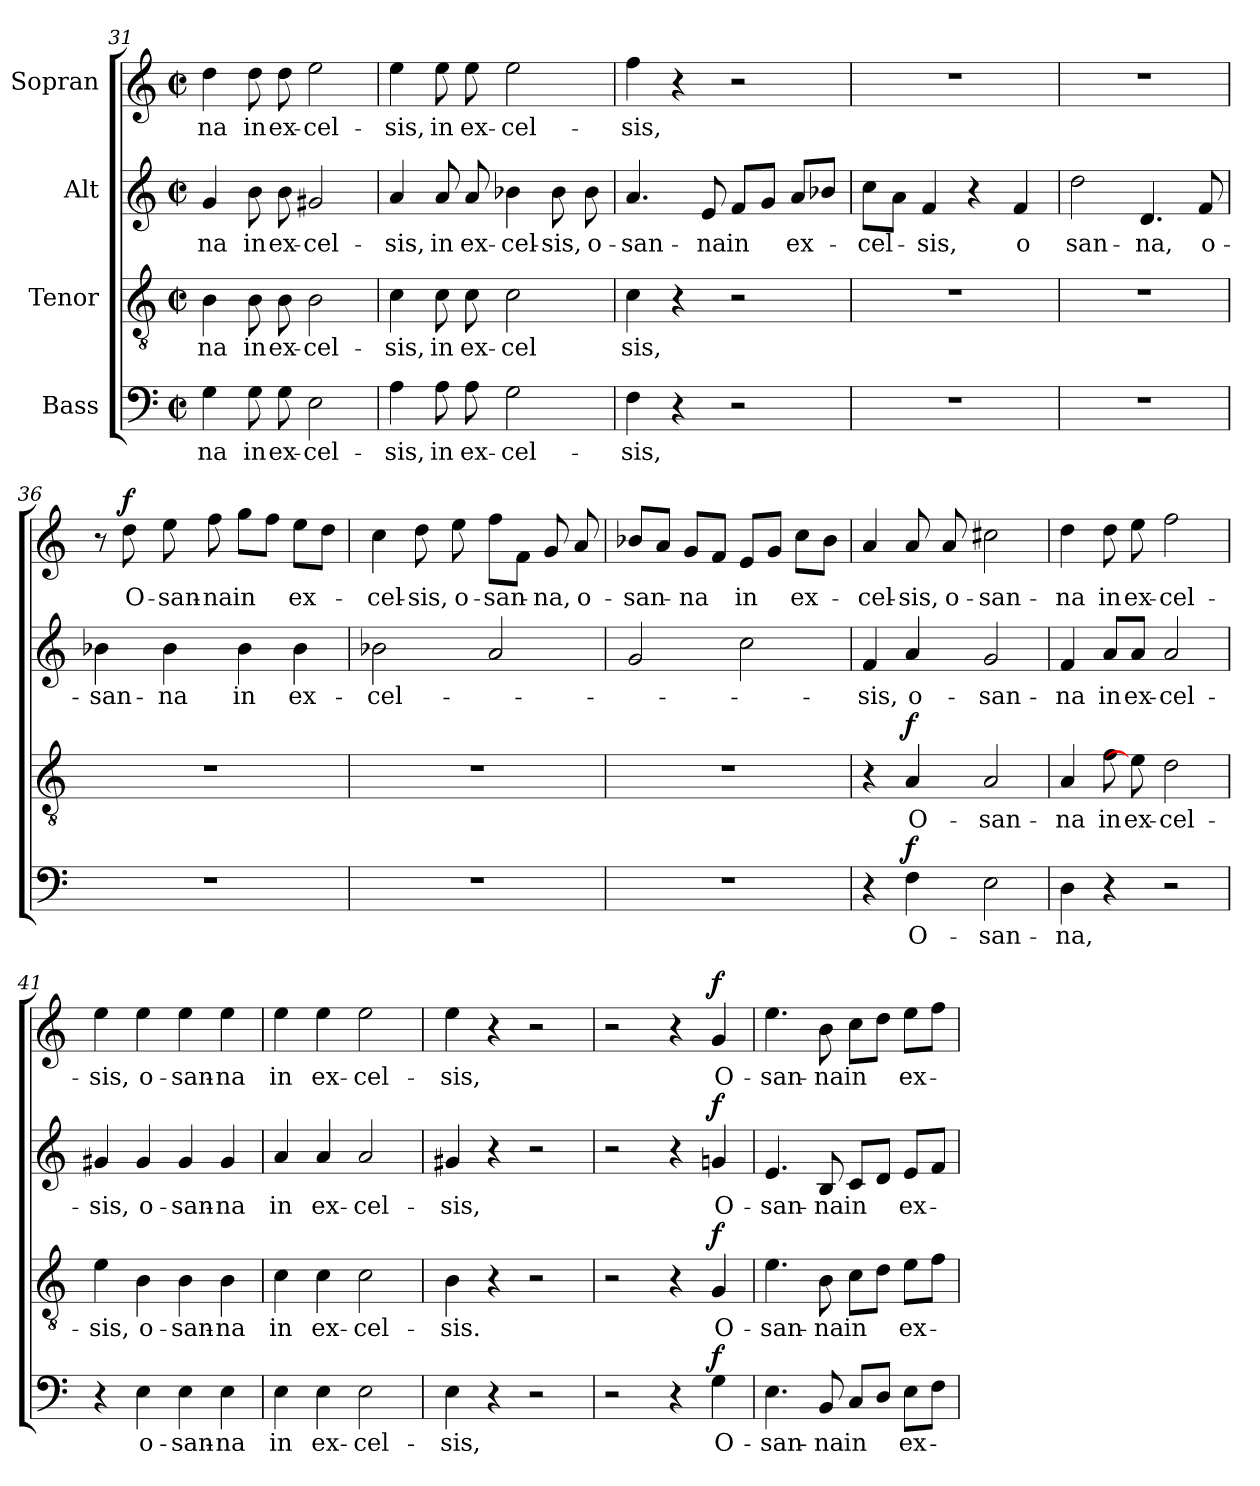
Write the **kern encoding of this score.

**kern	**text	**dynam	**kern	**text	**dynam	**kern	**text	**dynam	**kern	**text	**dynam
*part4	*part4	*part4	*part3	*part3	*part3	*part2	*part2	*part2	*part1	*part1	*part1
*staff4	*staff4	*staff4	*staff3	*staff3	*staff3	*staff2	*staff2	*staff2	*staff1	*staff1	*staff1
*I"Bass	*	*	*I"Tenor	*	*	*I"Alt	*	*	*I"Sopran	*	*
!!LO:LB:g=z
*clefF4	*	*	*clefGv2	*	*	*clefG2	*	*	*clefG2	*	*
*k[]	*	*	*k[]	*	*	*k[]	*	*	*k[]	*	*
*M2/2	*	*	*M2/2	*	*	*M2/2	*	*	*M2/2	*	*
*met(c|)	*	*	*met(c|)	*	*	*met(c|)	*	*	*met(c|)	*	*
=31	=31	=31	=31	=31	=31	=31	=31	=31	=31	=31	=31
!	!LO:LY:b	!	!	!LO:LY:b	!	!	!LO:LY:b	!	!	!LO:LY:b	!
4G\	-na	.	4B\	-na	.	4g/	-na	.	4dd\	-na	.
!	!LO:LY:b	!	!	!LO:LY:b	!	!	!LO:LY:b	!	!	!LO:LY:b	!
8G\	in	.	8B\	in	.	8b\	in	.	8dd\	in	.
!	!LO:LY:b	!	!	!LO:LY:b	!	!	!LO:LY:b	!	!	!LO:LY:b	!
8G\	ex-	.	8B\	ex-	.	8b\	ex-	.	8dd\	ex-	.
!	!LO:LY:b	!	!	!LO:LY:b	!	!	!LO:LY:b	!	!	!LO:LY:b	!
2E\	-cel-	.	2B\	-cel-	.	2g#X/	-cel-	.	2ee\	-cel-	.
=32	=32	=32	=32	=32	=32	=32	=32	=32	=32	=32	=32
!	!LO:LY:b	!	!	!LO:LY:b	!	!	!LO:LY:b	!	!	!LO:LY:b	!
4A\	-sis,	.	4c\	-sis,	.	4a/	-sis,	.	4ee\	-sis,	.
!	!LO:LY:b	!	!	!LO:LY:b	!	!	!LO:LY:b	!	!	!LO:LY:b	!
8A\	in	.	8c\	in	.	8a/	in	.	8ee\	in	.
!	!LO:LY:b	!	!	!LO:LY:b	!	!	!LO:LY:b	!	!	!LO:LY:b	!
8A\	ex-	.	8c\	ex-	.	8a/	ex-	.	8ee\	ex-	.
!	!LO:LY:b	!	!	!LO:LY:b	!	!	!LO:LY:b	!	!	!LO:LY:b	!
2G\	-cel-	.	2c\	-cel	.	4b-X\	-cel-	.	2ee\	-cel-	.
!	!	!	!	!	!	!	!LO:LY:b	!	!	!	!
.	.	.	.	.	.	8b-\	-sis,	.	.	.	.
!	!	!	!	!	!	!	!LO:LY:b	!	!	!	!
.	.	.	.	.	.	8b-\	o-	.	.	.	.
=33	=33	=33	=33	=33	=33	=33	=33	=33	=33	=33	=33
!	!LO:LY:b	!	!	!LO:LY:b	!	!	!LO:LY:b	!	!	!LO:LY:b	!
4F\	-sis,	.	4c\	sis,	.	4.a/	-san-	.	4ff\	-sis,	.
4r	.	.	4r	.	.	.	.	.	4r	.	.
!	!	!	!	!	!	!	!LO:LY:b	!	!	!	!
.	.	.	.	.	.	8e/	-na	.	.	.	.
!	!	!	!	!	!	!	!LO:LY:b	!	!	!	!
2r	.	.	2r	.	.	8f/L	in	.	2r	.	.
.	.	.	.	.	.	8g/J	.	.	.	.	.
!	!	!	!	!	!	!	!LO:LY:b	!	!	!	!
.	.	.	.	.	.	8a/L	ex-	.	.	.	.
.	.	.	.	.	.	8b-X/J	.	.	.	.	.
=34	=34	=34	=34	=34	=34	=34	=34	=34	=34	=34	=34
!	!	!	!	!	!	!	!LO:LY:b	!	!	!	!
1r	.	.	1r	.	.	8cc\L	-cel-	.	1r	.	.
.	.	.	.	.	.	8a\J	.	.	.	.	.
!	!	!	!	!	!	!	!LO:LY:b	!	!	!	!
.	.	.	.	.	.	4f/	-sis,	.	.	.	.
.	.	.	.	.	.	4r	.	.	.	.	.
!	!	!	!	!	!	!	!LO:LY:b	!	!	!	!
.	.	.	.	.	.	4f/	o	.	.	.	.
=35	=35	=35	=35	=35	=35	=35	=35	=35	=35	=35	=35
!	!	!	!	!	!	!	!LO:LY:b	!	!	!	!
1r	.	.	1r	.	.	2dd\	san-	.	1r	.	.
!	!	!	!	!	!	!	!LO:LY:b	!	!	!	!
.	.	.	.	.	.	4.d/	-na,	.	.	.	.
!	!	!	!	!	!	!	!LO:LY:b	!	!	!	!
.	.	.	.	.	.	8f/	o-	.	.	.	.
!!LO:PB:g=z
=36	=36	=36	=36	=36	=36	=36	=36	=36	=36	=36	=36
!	!	!	!	!	!	!	!LO:LY:b	!	!	!	!
1r	.	.	1r	.	.	4b-X\	-san-	.	8r	.	.
!	!	!	!	!	!	!	!	!	!	!LO:LY:b	!LO:DY:a
.	.	.	.	.	.	.	.	.	8dd\	O-	f
!	!	!	!	!	!	!	!LO:LY:b	!	!	!LO:LY:b	!
.	.	.	.	.	.	4b-\	-na	.	8ee\	-san-	.
!	!	!	!	!	!	!	!	!	!	!LO:LY:b	!
.	.	.	.	.	.	.	.	.	8ff\	-na	.
!	!	!	!	!	!	!	!LO:LY:b	!	!	!LO:LY:b	!
.	.	.	.	.	.	4b-\	in	.	8gg\L	in	.
.	.	.	.	.	.	.	.	.	8ff\J	.	.
!	!	!	!	!	!	!	!LO:LY:b	!	!	!LO:LY:b	!
.	.	.	.	.	.	4b-\	ex-	.	8ee\L	ex-	.
.	.	.	.	.	.	.	.	.	8dd\J	.	.
!!LO:PB:g=z
=37	=37	=37	=37	=37	=37	=37	=37	=37	=37	=37	=37
!	!	!	!	!	!	!	!LO:LY:b	!	!	!LO:LY:b	!
1r	.	.	1r	.	.	2b-X\	-cel-	.	4cc\	-cel-	.
!	!	!	!	!	!	!	!	!	!	!LO:LY:b	!
.	.	.	.	.	.	.	.	.	8dd\	-sis,	.
!	!	!	!	!	!	!	!	!	!	!LO:LY:b	!
.	.	.	.	.	.	.	.	.	8ee\	o-	.
!	!	!	!	!	!	!	!	!	!	!LO:LY:b	!
.	.	.	.	.	.	2a/	.	.	8ff\L	-san-	.
.	.	.	.	.	.	.	.	.	8f\J	.	.
!	!	!	!	!	!	!	!	!	!	!LO:LY:b	!
.	.	.	.	.	.	.	.	.	8g/	-na,	.
!	!	!	!	!	!	!	!	!	!	!LO:LY:b	!
.	.	.	.	.	.	.	.	.	8a/	o-	.
=38	=38	=38	=38	=38	=38	=38	=38	=38	=38	=38	=38
!	!	!	!	!	!	!	!	!	!	!LO:LY:b	!
1r	.	.	1r	.	.	2g/	.	.	8b-X/L	-san-	.
.	.	.	.	.	.	.	.	.	8a/J	.	.
!	!	!	!	!	!	!	!	!	!	!LO:LY:b	!
.	.	.	.	.	.	.	.	.	8g/L	-na	.
.	.	.	.	.	.	.	.	.	8f/J	.	.
!	!	!	!	!	!	!	!	!	!	!LO:LY:b	!
.	.	.	.	.	.	2cc\	.	.	8e/L	in	.
.	.	.	.	.	.	.	.	.	8g/J	.	.
!	!	!	!	!	!	!	!	!	!	!LO:LY:b	!
.	.	.	.	.	.	.	.	.	8cc\L	ex-	.
.	.	.	.	.	.	.	.	.	8b-\J	.	.
=39	=39	=39	=39	=39	=39	=39	=39	=39	=39	=39	=39
!	!	!	!	!	!	!	!LO:LY:b	!	!	!LO:LY:b	!
4r	.	.	4r	.	.	4f/	-sis,	.	4a/	-cel-	.
!	!LO:LY:b	!LO:DY:a	!	!LO:LY:b	!LO:DY:a	!	!LO:LY:b	!	!	!LO:LY:b	!
4F\	O-	f	4A/	O-	f	4a/	o-	.	8a/	-sis,	.
!	!	!	!	!	!	!	!	!	!	!LO:LY:b	!
.	.	.	.	.	.	.	.	.	8a/	o-	.
!	!LO:LY:b	!	!	!LO:LY:b	!	!	!LO:LY:b	!	!	!LO:LY:b	!
2E\	-san-	.	2A/	-san-	.	2g/	-san-	.	2cc#X\	-san-	.
=40	=40	=40	=40	=40	=40	=40	=40	=40	=40	=40	=40
!	!LO:LY:b	!	!	!LO:LY:b	!	!	!LO:LY:b	!	!	!LO:LY:b	!
4D\	-na,	.	4A/	-na	.	4f/	-na	.	4dd\	-na	.
!	!	!	!	!LO:LY:b	!	!	!LO:LY:b	!	!	!LO:LY:b	!
4r	.	.	8f\	in	.	8a/L	in	.	8dd\	in	.
!	!	!	!	!LO:LY:b	!	!	!LO:LY:b	!	!	!LO:LY:b	!
.	.	.	8e\]	ex-	.	8a/J	ex-	.	8ee\	ex-	.
!	!	!	!	!LO:LY:b	!	!	!LO:LY:b	!	!	!LO:LY:b	!
2r	.	.	2d\	-cel-	.	2a/	-cel-	.	2ff\	-cel-	.
=41	=41	=41	=41	=41	=41	=41	=41	=41	=41	=41	=41
!	!	!	!	!LO:LY:b	!	!	!LO:LY:b	!	!	!LO:LY:b	!
4r	.	.	4e\	-sis,	.	4g#X/	-sis,	.	4ee\	-sis,	.
!	!LO:LY:b	!	!	!LO:LY:b	!	!	!LO:LY:b	!	!	!LO:LY:b	!
4E\	o-	.	4B\	o-	.	4g#/	o-	.	4ee\	o-	.
!	!LO:LY:b	!	!	!LO:LY:b	!	!	!LO:LY:b	!	!	!LO:LY:b	!
4E\	-san-	.	4B\	-san-	.	4g#/	-san-	.	4ee\	-san-	.
!	!LO:LY:b	!	!	!LO:LY:b	!	!	!LO:LY:b	!	!	!LO:LY:b	!
4E\	-na	.	4B\	-na	.	4g#/	-na	.	4ee\	-na	.
!!LO:LB:g=z
=42	=42	=42	=42	=42	=42	=42	=42	=42	=42	=42	=42
!	!LO:LY:b	!	!	!LO:LY:b	!	!	!LO:LY:b	!	!	!LO:LY:b	!
4E\	in	.	4c\	in	.	4a/	in	.	4ee\	in	.
!	!LO:LY:b	!	!	!LO:LY:b	!	!	!LO:LY:b	!	!	!LO:LY:b	!
4E\	ex-	.	4c\	ex-	.	4a/	ex-	.	4ee\	ex-	.
!	!LO:LY:b	!	!	!LO:LY:b	!	!	!LO:LY:b	!	!	!LO:LY:b	!
2E\	-cel-	.	2c\	-cel-	.	2a/	-cel-	.	2ee\	-cel-	.
!!LO:LB:g=z
=43	=43	=43	=43	=43	=43	=43	=43	=43	=43	=43	=43
!	!LO:LY:b	!	!	!LO:LY:b	!	!	!LO:LY:b	!	!	!LO:LY:b	!
4E\	-sis,	.	4B\	-sis.	.	4g#X/	-sis,	.	4ee\	-sis,	.
4r	.	.	4r	.	.	4r	.	.	4r	.	.
2r	.	.	2r	.	.	2r	.	.	2r	.	.
=44	=44	=44	=44	=44	=44	=44	=44	=44	=44	=44	=44
2r	.	.	2r	.	.	2r	.	.	2r	.	.
4r	.	.	4r	.	.	4r	.	.	4r	.	.
!	!LO:LY:b	!LO:DY:a	!	!LO:LY:b	!LO:DY:a	!	!LO:LY:b	!LO:DY:a	!	!LO:LY:b	!LO:DY:a
4G\	O-	f	4G/	O-	f	4gn/	O-	f	4g/	O-	f
=45	=45	=45	=45	=45	=45	=45	=45	=45	=45	=45	=45
!	!LO:LY:b	!	!	!LO:LY:b	!	!	!LO:LY:b	!	!	!LO:LY:b	!
4.E\	-san-	.	4.e\	-san-	.	4.e/	-san-	.	4.ee\	-san-	.
!	!LO:LY:b	!	!	!LO:LY:b	!	!	!LO:LY:b	!	!	!LO:LY:b	!
8BB/	-na	.	8B\	-na	.	8B/	-na	.	8b\	-na	.
!	!LO:LY:b	!	!	!LO:LY:b	!	!	!LO:LY:b	!	!	!LO:LY:b	!
8C/L	in	.	8c\L	in	.	8c/L	in	.	8cc\L	in	.
8D/J	.	.	8d\J	.	.	8d/J	.	.	8dd\J	.	.
!	!LO:LY:b	!	!	!LO:LY:b	!	!	!LO:LY:b	!	!	!LO:LY:b	!
8E\L	ex-	.	8e\L	ex-	.	8e/L	ex-	.	8ee\L	ex-	.
8F\J	.	.	8f\J	.	.	8f/J	.	.	8ff\J	.	.
=	=	=	=	=	=	=	=	=	=	=	=
*-	*-	*-	*-	*-	*-	*-	*-	*-	*-	*-	*-
